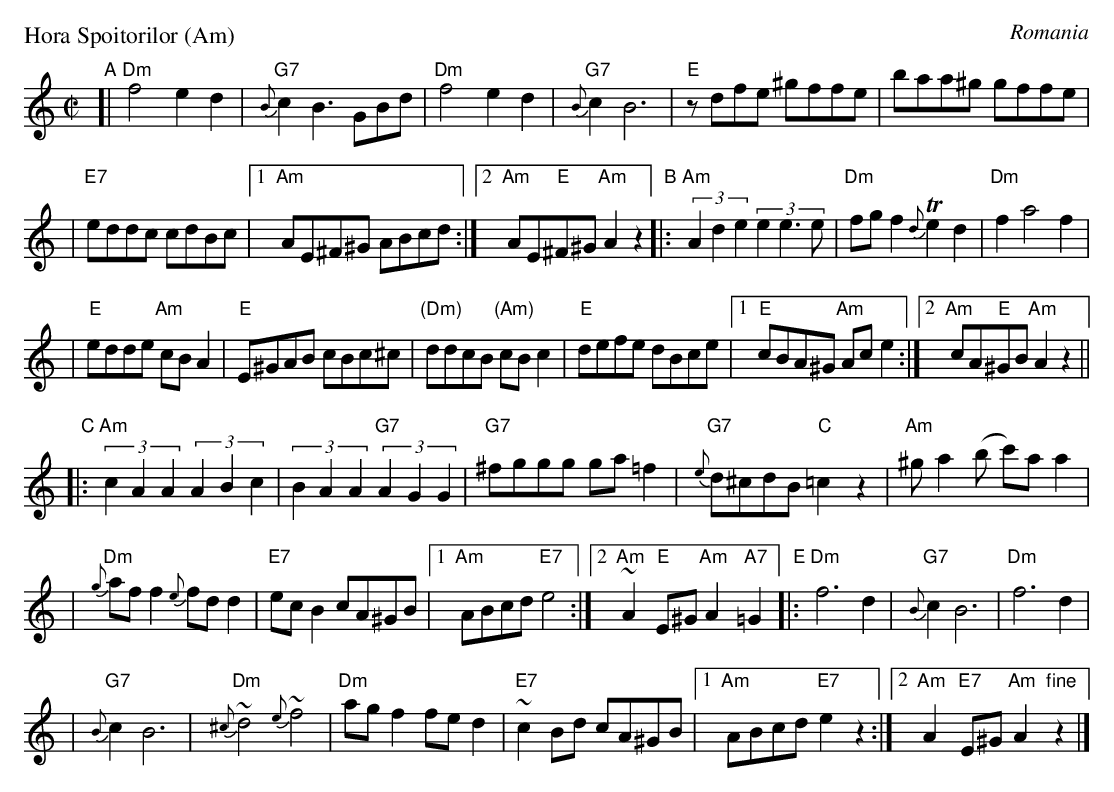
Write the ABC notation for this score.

X:1
P: Hora Spoitorilor (Am)
O: Romania
M: C|
L: 1/8
K: Am
"A"\
[| "Dm"f4 e2d2 | "G7"{B}c2 B3GBd | "Dm"f4 e2d2 | "G7"{B}c2 B6 \
| "E"zdfe ^gffe | baa^g gffe |
| "E7"eddc cdBc |1 "Am"AE^F^G ABcd :|2 "Am"AE"E"^F^G "Am"A2z2 \
"B"\
|: "Am"(3A2d2e2 (3e2e3e | "Dm"fgf2 {d}Te2d2 | "Dm"f2 a4 f2 |
| "E"edde "Am"cBA2 | "E"E^GAB cBc^c | "(Dm)"ddcB "(Am)"cBc2 \
| "E"defe dBce |1 "E"cBA^G "Am"Ace2 :|2 "Am"cA"E"^GB "Am"A2z2 ||
"C"\
|: "Am"(3c2A2A2 (3A2B2c2 | (3B2A2A2 "G7"(3A2G2G2 | "G7"^fggg ga=f2 | "G7"{e}d^cdB "C"=c2z2 \
| "Am"^ga2(b c')aa2 |
| "Dm"{g}aff2 {e}fdd2 | "E7"ecB2 cA^GB \
|1 "Am"ABcd "E7"e4 :|2 "Am"~A2"E"E^G "Am"A2"A7"=G2 \
"E"\
|: "Dm"f6 d2 | "G7"{B}c2 B6 | "Dm"f6 d2 |
| "G7"{B}c2 B6 | "Dm"{^c}~d4 {e}~f4 | "Dm"agf2 fed2 \
| "E7"~c2Bd cA^GB |1 "Am"ABcd "E7"e2z2 :|2 "Am"A2"E7"E^G "Am"A2"fine"z2 |]
